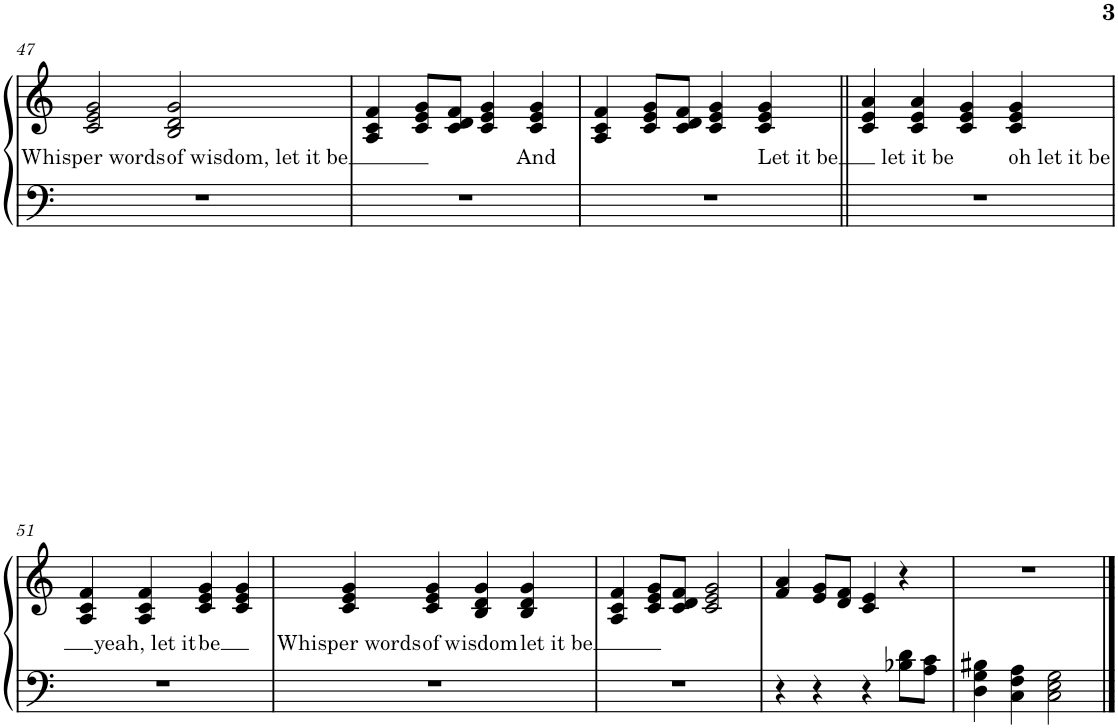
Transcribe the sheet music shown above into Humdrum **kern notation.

**kern	**kern	**text
*part1	*part1	*part1
*staff2	*staff1	*staff1
*I"Piano	*	*
*I'Pno.	*	*
!!LO:PB:g=z
*clefF4	*clefG2	*
*k[]	*k[]	*
*M4/4	*M4/4	*
=47	=47	=47
!	!	!LO:LY:b
1r	2c/ 2e/ 2g/	Whisper words
!	!	!LO:LY:b
.	2B/ 2d/ 2g/	of wisdom, let it be
=48	=48	=48
1r	4A/ 4c/ 4f/	.
.	8c/ 8e/ 8g/L	.
.	8c/ 8d/ 8f/J	.
.	4c/ 4e/ 4g/	.
!	!	!LO:LY:b
.	4c/ 4e/ 4g/	And
=49	=49	=49
1r	4A/ 4c/ 4f/	.
.	8c/ 8e/ 8g/L	.
.	8c/ 8d/ 8f/J	.
.	4c/ 4e/ 4g/	.
!	!	!LO:LY:b
.	4c/ 4e/ 4g/	Let it be
=50||	=50||	=50||
1r	4c/ 4e/ 4a/	.
!	!	!LO:LY:b
.	4c/ 4e/ 4a/	let it be
.	4c/ 4e/ 4g/	.
!	!	!LO:LY:b
.	4c/ 4e/ 4g/	oh let it be
!!LO:LB:g=z
=51	=51	=51
1r	4A/ 4c/ 4f/	.
!	!	!LO:LY:b
.	4A/ 4c/ 4f/	yeah, let it
!	!	!LO:LY:b
.	4c/ 4e/ 4g/	be
.	4c/ 4e/ 4g/	.
=52	=52	=52
!	!	!LO:LY:b
1r	4c/ 4e/ 4g/	Whisper words
!	!	!LO:LY:b
.	4c/ 4e/ 4g/	of
!	!	!LO:LY:b
.	4B/ 4d/ 4g/	wisdom
!	!	!LO:LY:b
.	4B/ 4d/ 4g/	let it be
=53	=53	=53
1r	4A/ 4c/ 4f/	.
.	8c/ 8e/ 8g/L	.
.	8c/ 8d/ 8f/J	.
.	2c/ 2e/ 2g/	.
=54	=54	=54
4r	4f/ 4a/	.
4r	8e/ 8g/L	.
.	8d/ 8f/J	.
4r	4c/ 4e/	.
8B-X\ 8d\L	4r	.
8A\ 8c\J	.	.
=55	=55	=55
4D\ 4G\ 4B#X\	1r	.
4C\ 4F\ 4A\	.	.
2C\ 2E\ 2G\	.	.
==	==	==
*-	*-	*-
